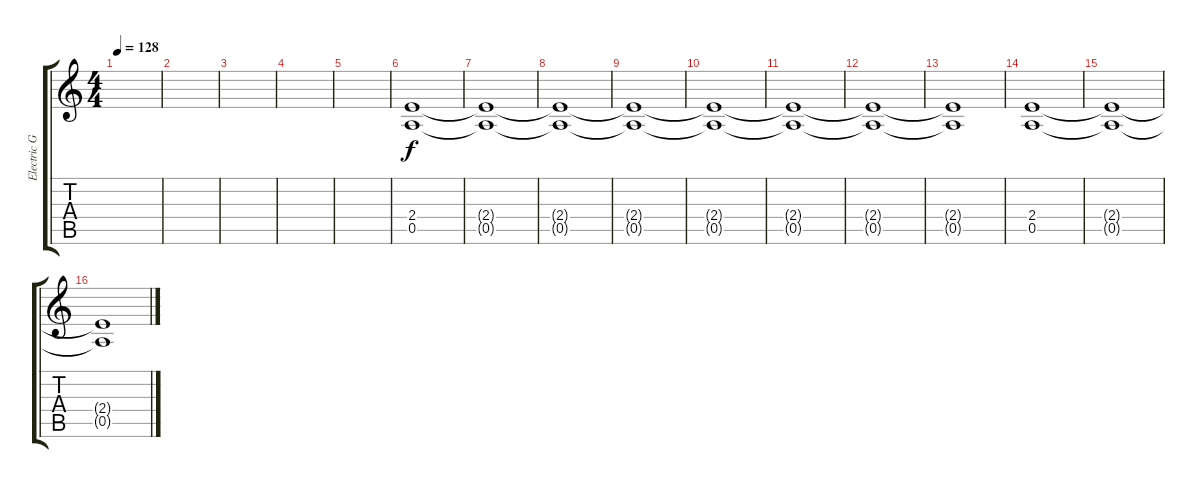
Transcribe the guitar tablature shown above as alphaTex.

\track ("Electric Guitar" "Electric G") {instrument overdrivenguitar}
\staff {score tabs}
\tuning (E4 B3 G3 D3 A2 E2) {hide}
\ts (4 4)
\tempo 128
\clef g2
\ks c
|
|
|
|
|
(2.4 0.5).1 |
(2.4{t} 0.5{t}).1 |
(2.4{t} 0.5{t}).1 |
(2.4{t} 0.5{t}).1 |
(2.4{t} 0.5{t}).1 |
(2.4{t} 0.5{t}).1 |
(2.4{t} 0.5{t}).1 |
(2.4{t} 0.5{t}).1 |
(2.4 0.5).1 |
(2.4{t} 0.5{t}).1 |
(2.4{t} 0.5{t}).1
